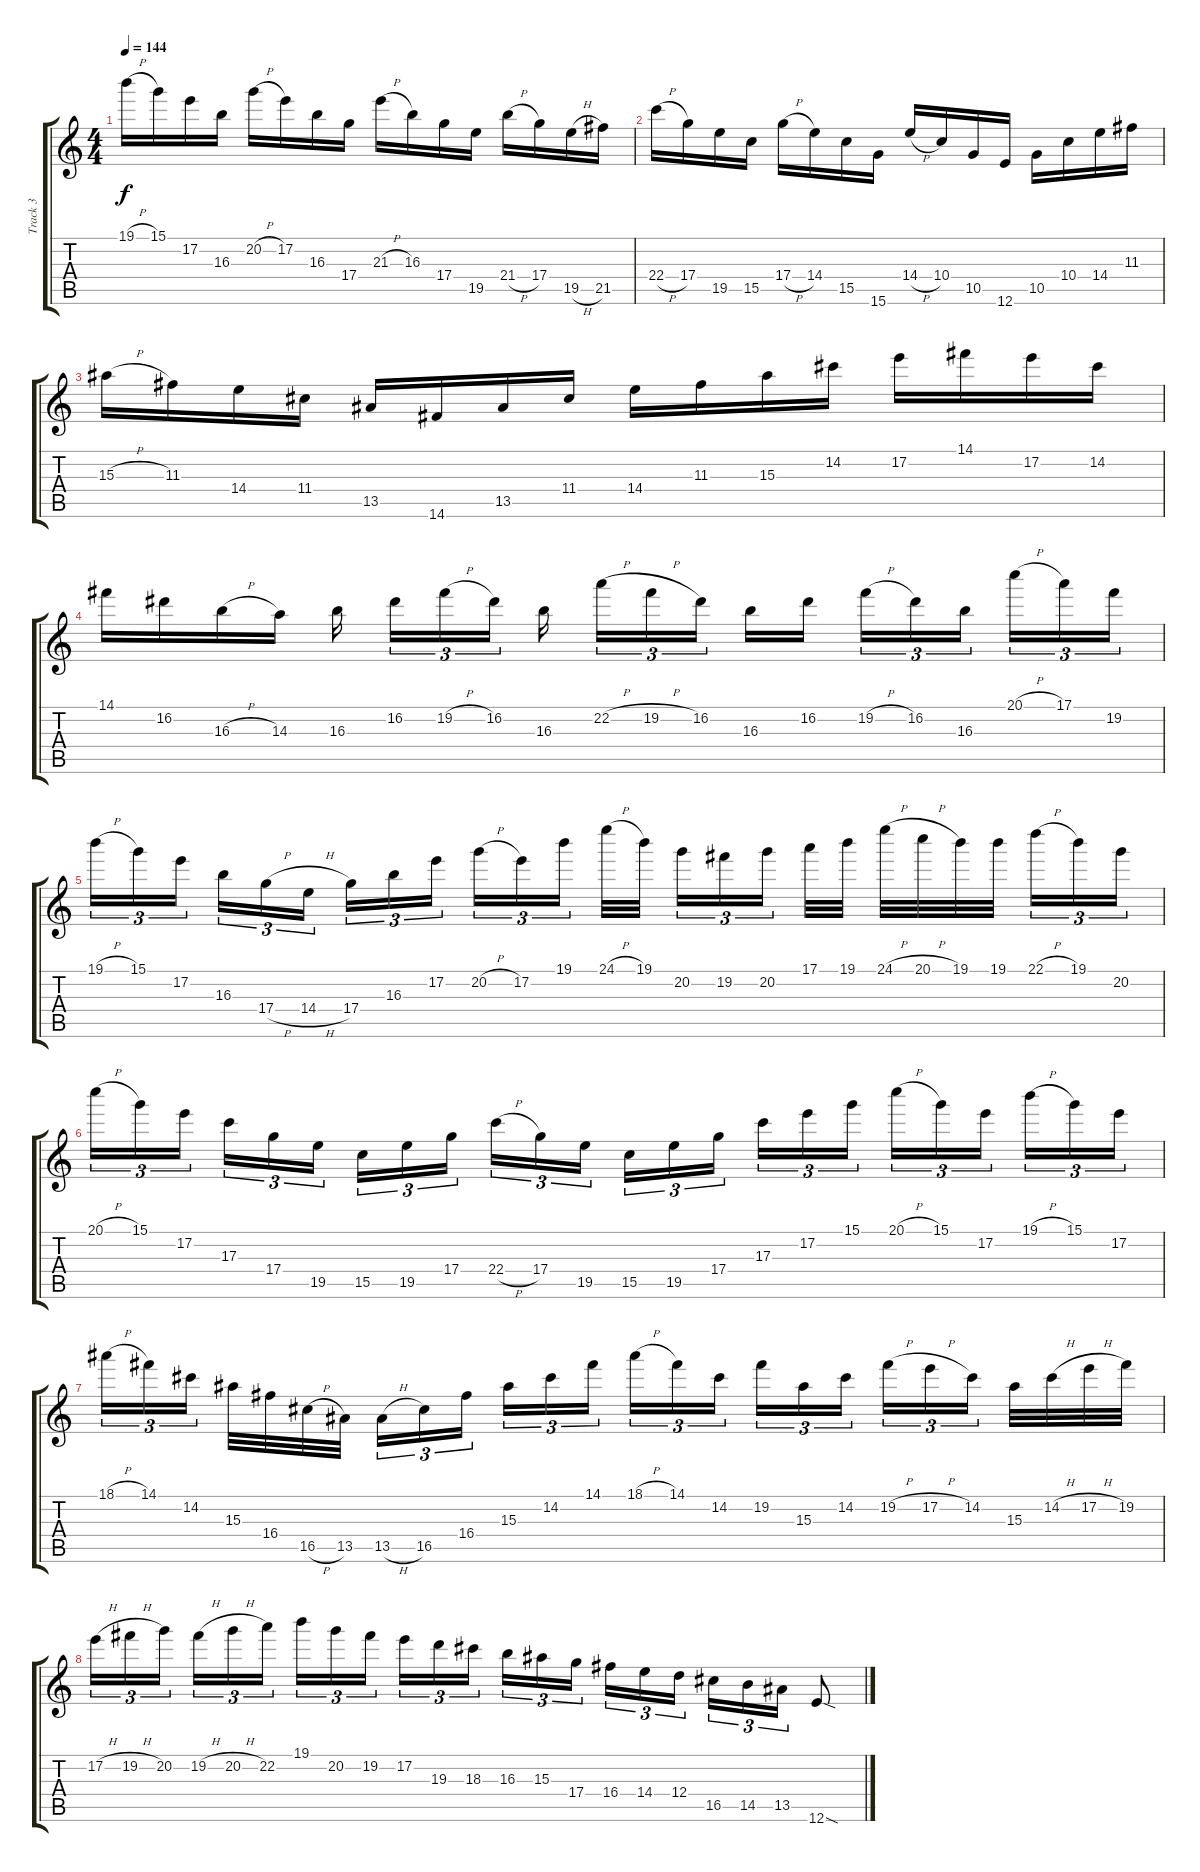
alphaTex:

\track ("Track 3" "Track 3") {instrument distortionguitar}
\staff {score tabs}
\tuning (E4 B3 G3 D3 A2 E2) {hide}
\ts (4 4)
\tempo 144
\clef g2
\ks c
19.1{h}.16{dy f} 15.1.16 17.2.16 16.3.16 20.2{h}.16 17.2.16 16.3.16 17.4.16 21.3{h}.16 16.3.16 17.4.16 19.5.16 21.4{h}.16 17.4.16 19.5{h}.16 21.5.16 |
22.4{h}.16 17.4.16 19.5.16 15.5.16 17.4{h}.16 14.4.16 15.5.16 15.6.16 14.4{h}.16 10.4.16 10.5.16 12.6.16 10.5.16 10.4.16 14.4.16 11.3.16 |
15.3{h}.16 11.3.16 14.4.16 11.4.16 13.5.16 14.6.16 13.5.16 11.4.16 14.4.16 11.3.16 15.3.16 14.2.16 17.2.16 14.1.16 17.2.16 14.2.16 |
14.1.16 16.2.16 16.3{h}.16 14.3.16 16.3.16{beam splitsecondary} 16.2.16{tu (3 2)} 19.2{h}.16{tu (3 2)} 16.2.16{tu (3 2) beam splitsecondary} 16.3.16 22.2{h}.16{tu (3 2)} 19.2{h}.16{tu (3 2)} 16.2.16{tu (3 2) beam splitsecondary} 16.3.16 16.2.16 19.2{h}.16{tu (3 2)} 16.2.16{tu (3 2)} 16.3.16{tu (3 2) beam splitsecondary} 20.1{h}.16{tu (3 2)} 17.1.16{tu (3 2)} 19.2.16{tu (3 2)} |
19.1{h}.16{tu (3 2)} 15.1.16{tu (3 2)} 17.2.16{tu (3 2) beam splitsecondary} 16.3.16{tu (3 2)} 17.4{h}.16{tu (3 2)} 14.4{h}.16{tu (3 2)} 17.4.16{tu (3 2)} 16.3.16{tu (3 2)} 17.2.16{tu (3 2) beam splitsecondary} 20.2{h}.16{tu (3 2)} 17.2.16{tu (3 2)} 19.1.16{tu (3 2)} 24.1{h}.32 19.1.32{beam splitsecondary} 20.2.16{tu (3 2)} 19.2.16{tu (3 2)} 20.2.16{tu (3 2) beam splitsecondary} 17.1.32 19.1.32 24.1{h}.32 20.1{h}.32 19.1.32 19.1.32{beam splitsecondary} 22.1{h}.16{tu (3 2)} 19.1.16{tu (3 2)} 20.2.16{tu (3 2)} |
20.1{h}.16{tu (3 2)} 15.1.16{tu (3 2)} 17.2.16{tu (3 2) beam splitsecondary} 17.3.16{tu (3 2)} 17.4.16{tu (3 2)} 19.5.16{tu (3 2)} 15.5.16{tu (3 2)} 19.5.16{tu (3 2)} 17.4.16{tu (3 2) beam splitsecondary} 22.4{h}.16{tu (3 2)} 17.4.16{tu (3 2)} 19.5.16{tu (3 2)} 15.5.16{tu (3 2)} 19.5.16{tu (3 2)} 17.4.16{tu (3 2) beam splitsecondary} 17.3.16{tu (3 2)} 17.2.16{tu (3 2)} 15.1.16{tu (3 2)} 20.1{h}.16{tu (3 2)} 15.1.16{tu (3 2)} 17.2.16{tu (3 2) beam splitsecondary} 19.1{h}.16{tu (3 2)} 15.1.16{tu (3 2)} 17.2.16{tu (3 2)} |
18.1{h}.16{tu (3 2)} 14.1.16{tu (3 2)} 14.2.16{tu (3 2) beam splitsecondary} 15.3.32 16.4.32 16.5{h}.32 13.5.32 13.5{h}.16{tu (3 2)} 16.5.16{tu (3 2)} 16.4.16{tu (3 2) beam splitsecondary} 15.3.16{tu (3 2)} 14.2.16{tu (3 2)} 14.1.16{tu (3 2)} 18.1{h}.16{tu (3 2)} 14.1.16{tu (3 2)} 14.2.16{tu (3 2) beam splitsecondary} 19.2.16{tu (3 2)} 15.3.16{tu (3 2)} 14.2.16{tu (3 2)} 19.2{h}.16{tu (3 2)} 17.2{h}.16{tu (3 2)} 14.2.16{tu (3 2) beam splitsecondary} 15.3.32 14.2{h}.32 17.2{h}.32 19.2.32 |
17.2{h}.16{tu (3 2)} 19.2{h}.16{tu (3 2)} 20.2.16{tu (3 2) beam splitsecondary} 19.2{h}.16{tu (3 2)} 20.2{h}.16{tu (3 2)} 22.2.16{tu (3 2)} 19.1.16{tu (3 2)} 20.2.16{tu (3 2)} 19.2.16{tu (3 2) beam splitsecondary} 17.2.16{tu (3 2)} 19.3.16{tu (3 2)} 18.3.16{tu (3 2)} 16.3.16{tu (3 2)} 15.3.16{tu (3 2)} 17.4.16{tu (3 2) beam splitsecondary} 16.4.16{tu (3 2)} 14.4.16{tu (3 2)} 12.4.16{tu (3 2)} 16.5.16{tu (3 2)} 14.5.16{tu (3 2)} 13.5.16{tu (3 2)} 12.6{sod}.8
